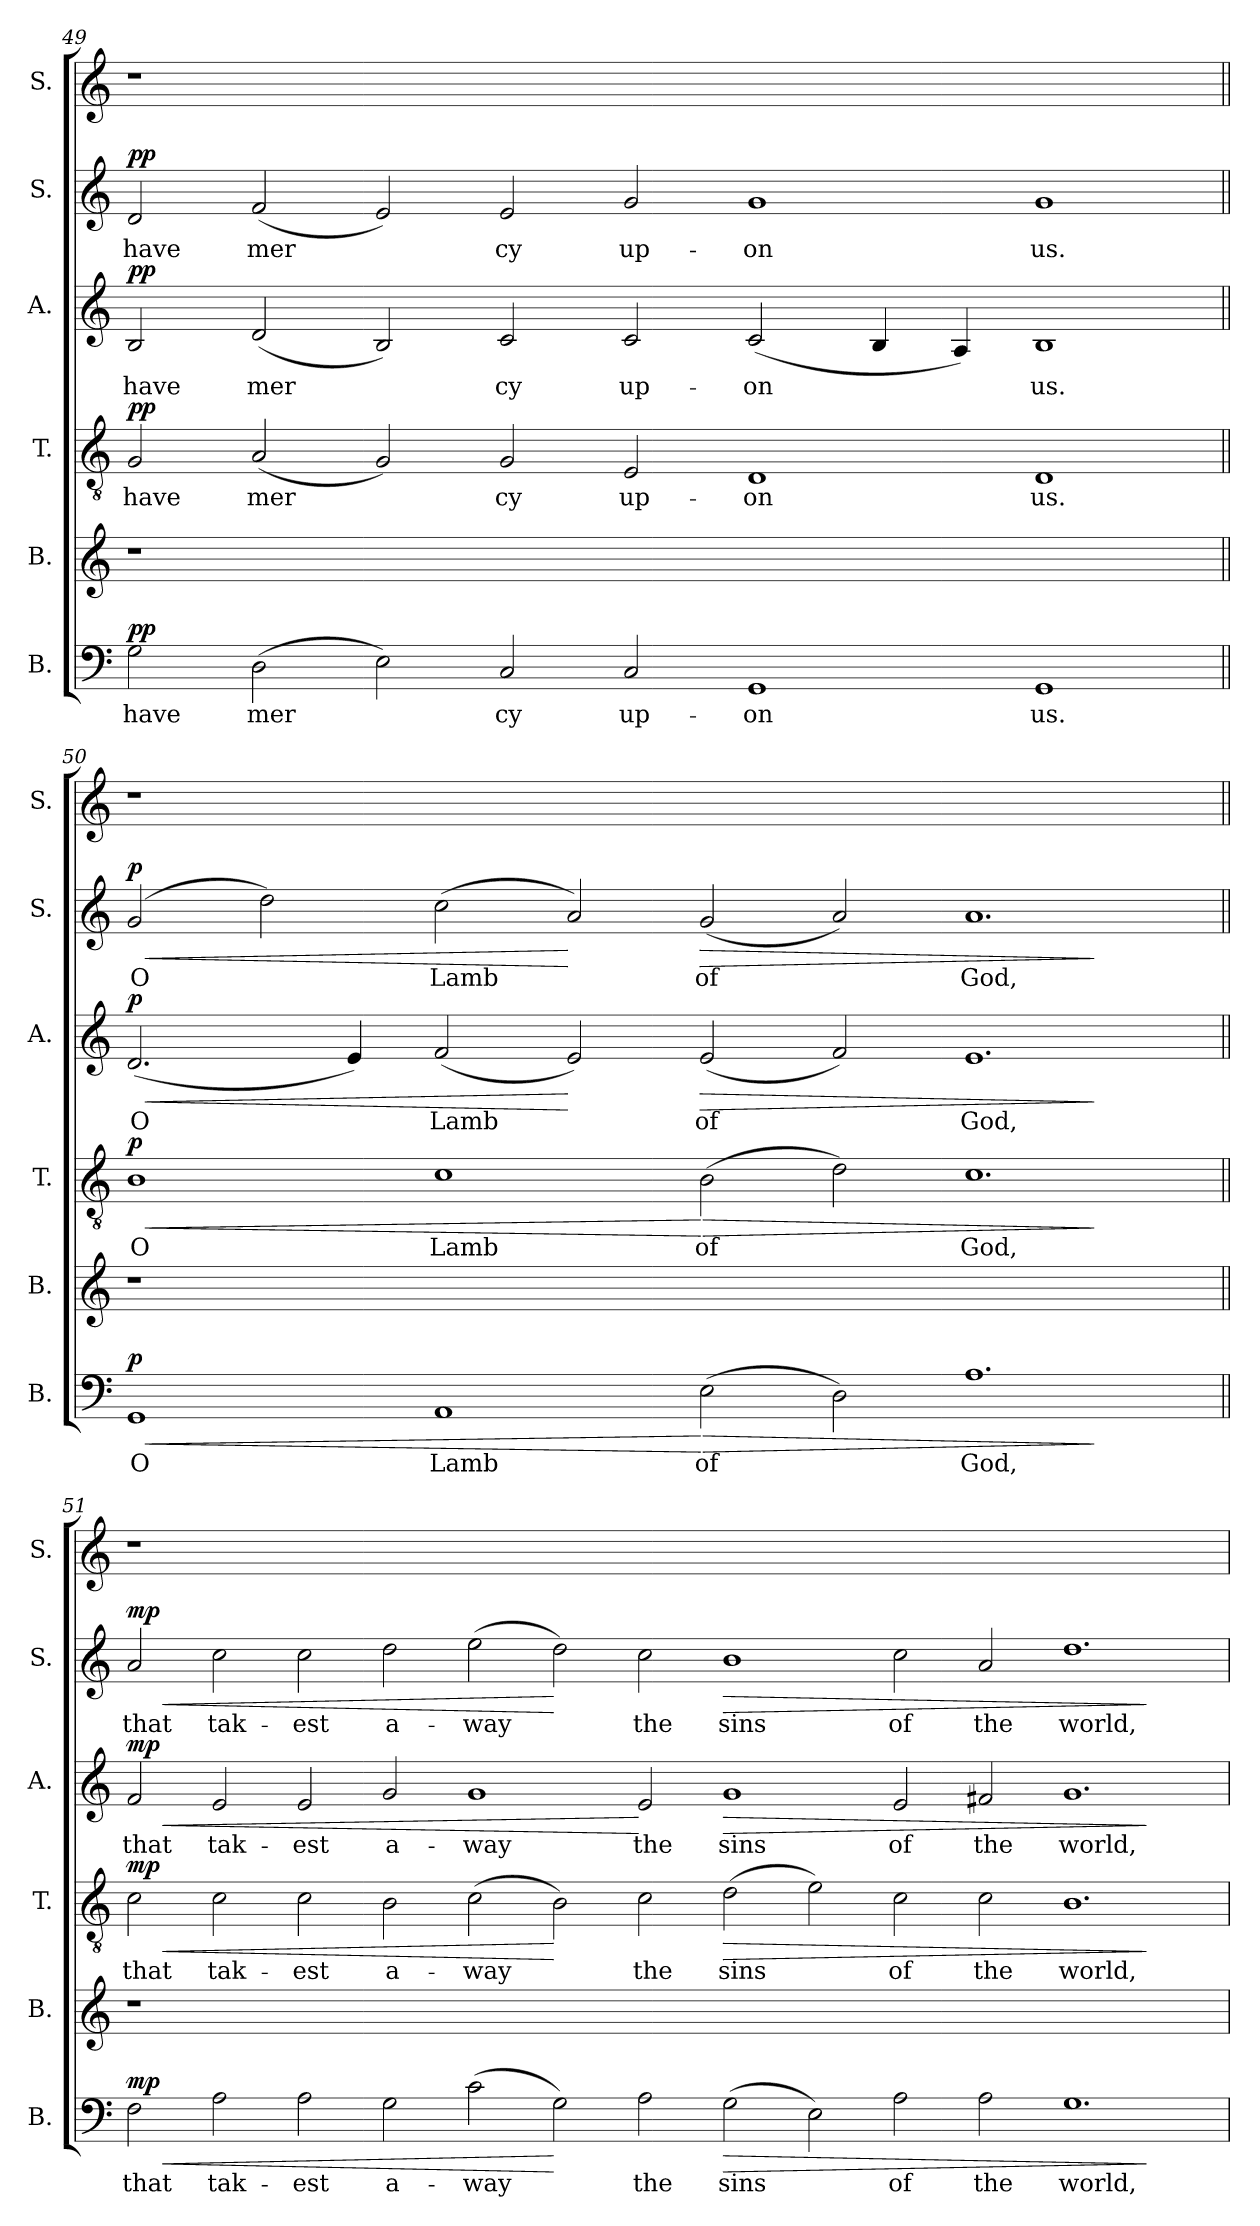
**kern	**text	**dynam	**kern	**kern	**text	**dynam	**kern	**text	**dynam	**kern	**text	**dynam	**kern
*part6	*part6	*part6	*part5	*part4	*part4	*part4	*part3	*part3	*part3	*part2	*part2	*part2	*part1
*staff6	*staff6	*staff6	*staff5	*staff4	*staff4	*staff4	*staff3	*staff3	*staff3	*staff2	*staff2	*staff2	*staff1
*I"B.	*	*	*I"B.	*I"T.	*	*	*I"A.	*	*	*I"S.	*	*	*I"S.
*I'B.	*	*	*I'B.	*I'T.	*	*	*I'A.	*	*	*I'S.	*	*	*I'S.
!!LO:PB:g=z
*clefF4	*	*	*clefG2	*clefGv2	*	*	*clefG2	*	*	*clefG2	*	*	*clefG2
*k[]	*	*	*k[]	*k[]	*	*	*k[]	*	*	*k[]	*	*	*k[]
=49	=49	=49	=49	=49	=49	=49	=49	=49	=49	=49	=49	=49	=49
!	!LO:LY:b	!LO:DY:b	!	!	!LO:LY:b	!LO:DY:b	!	!LO:LY:b	!LO:DY:b	!	!LO:LY:b	!LO:DY:b	!
2G\	have	pp	1r	2G/	have	pp	2B/	have	pp	2d/	have	pp	1r
!	!LO:LY:b	!	!	!	!LO:LY:b	!	!	!LO:LY:b	!	!	!LO:LY:b	!	!
(>2D\	mer	.	.	(<2A/	mer	.	(<2d/	mer	.	(<2f/	mer	.	.
2E\)	.	.	2%7ryy	2G/)	.	.	2B/)	.	.	2e/)	.	.	2%7ryy
!	!LO:LY:b	!	!	!	!LO:LY:b	!	!	!LO:LY:b	!	!	!LO:LY:b	!	!
2C/	cy	.	.	2G/	cy	.	2c/	cy	.	2e/	cy	.	.
!	!LO:LY:b	!	!	!	!LO:LY:b	!	!	!LO:LY:b	!	!	!LO:LY:b	!	!
2C/	up-	.	.	2E/	up-	.	2c/	up-	.	2g/	up-	.	.
!	!LO:LY:b	!	!	!	!LO:LY:b	!	!	!LO:LY:b	!	!	!LO:LY:b	!	!
1GG	-on	.	.	1D	-on	.	(<2c/	-on	.	1g	-on	.	.
.	.	.	.	.	.	.	4B/	.	.	.	.	.	.
.	.	.	.	.	.	.	4A/)	.	.	.	.	.	.
!	!LO:LY:b	!	!	!	!LO:LY:b	!	!	!LO:LY:b	!	!	!LO:LY:b	!	!
1GG	us.	.	.	1D	us.	.	1B	us.	.	1g	us.	.	.
=50||	=50||	=50||	=50||	=50||	=50||	=50||	=50||	=50||	=50||	=50||	=50||	=50||	=50||
!	!LO:LY:b	!LO:HP:b	!	!	!LO:LY:b	!LO:HP:b	!	!LO:LY:b	!LO:HP:b	!	!LO:LY:b	!LO:HP:b	!
!	!	!LO:DY:n=1:b	!	!	!	!LO:DY:n=1:b	!	!	!LO:DY:n=1:b	!	!	!LO:DY:n=1:b	!
1GG	O	< p	1r	1B	O	< p	(<2.d/	O	< p	(<2g/	O	< p	1r
.	.	.	.	.	.	.	.	.	.	2dd\)	.	.	.
.	.	.	.	.	.	.	4e/)	.	.	.	.	.	.
!	!LO:LY:b	!	!	!	!LO:LY:b	!	!	!LO:LY:b	!	!	!LO:LY:b	!	!
1AA	Lamb	.	2%7ryy	1c	Lamb	.	(<2f/	Lamb	.	(<2cc\	Lamb	.	2%7ryy
.	.	.	.	.	.	.	2e/)	.	[	2a/)	.	[	.
!	!LO:LY:b	!LO:HP:n=1:b	!	!	!LO:LY:b	!LO:HP:n=1:b	!	!LO:LY:b	!LO:HP:b	!	!LO:LY:b	!LO:HP:b	!
(>2E\	of	[ >	.	(>2B\	of	[ >	(<2e/	of	>	(<2g/	of	>	.
2D\)	.	.	.	2d\)	.	.	2f/)	.	.	2a/)	.	.	.
!	!LO:LY:b	!	!	!	!LO:LY:b	!	!	!LO:LY:b	!	!	!LO:LY:b	!	!
1.A	God,	.	.	1.c	God,	.	1.e	God,	.	1.a	God,	.	.
.	.	]	.	.	.	]	.	.	]	.	.	]	.
!!LO:PB:g=z
=51||	=51||	=51||	=51||	=51||	=51||	=51||	=51||	=51||	=51||	=51||	=51||	=51||	=51||
!	!LO:LY:b	!LO:HP:b	!	!	!LO:LY:b	!LO:HP:b	!	!LO:LY:b	!LO:HP:b	!	!LO:LY:b	!LO:HP:b	!
!	!	!LO:DY:n=1:b	!	!	!	!LO:DY:n=1:b	!	!	!LO:DY:n=1:b	!	!	!LO:DY:n=1:b	!
2F\	that	< mp	1r	2c\	that	< mp	2f/	that	< mp	2a/	that	< mp	1r
!	!LO:LY:b	!	!	!	!LO:LY:b	!	!	!LO:LY:b	!	!	!LO:LY:b	!	!
2A\	tak-	.	.	2c\	tak-	.	2e/	tak-	.	2cc\	tak-	.	.
!	!LO:LY:b	!	!	!	!LO:LY:b	!	!	!LO:LY:b	!	!	!LO:LY:b	!	!
2A\	-est	.	00.ryy	2c\	-est	.	2e/	-est	.	2cc\	-est	.	00.ryy
!	!LO:LY:b	!	!	!	!LO:LY:b	!	!	!LO:LY:b	!	!	!LO:LY:b	!	!
2G\	a-	.	.	2B\	a-	.	2g/	a-	.	2dd\	a-	.	.
!	!LO:LY:b	!	!	!	!LO:LY:b	!	!	!LO:LY:b	!	!	!LO:LY:b	!	!
(>2c\	-way	.	.	(>2c\	-way	.	1g	-way	.	(>2ee\	-way	.	.
2G\)	.	[	.	2B\)	.	[	.	.	.	2dd\)	.	[	.
!	!LO:LY:b	!	!	!	!LO:LY:b	!	!	!LO:LY:b	!	!	!LO:LY:b	!	!
2A\	the	.	.	2c\	the	.	2e/	the	[	2cc\	the	.	.
!	!LO:LY:b	!LO:HP:b	!	!	!LO:LY:b	!LO:HP:b	!	!LO:LY:b	!LO:HP:b	!	!LO:LY:b	!LO:HP:b	!
(>2G\	sins	>	.	(>2d\	sins	>	1g	sins	>	1b	sins	>	.
2E\)	.	.	.	2e\)	.	.	.	.	.	.	.	.	.
!	!LO:LY:b	!	!	!	!LO:LY:b	!	!	!LO:LY:b	!	!	!LO:LY:b	!	!
2A\	of	.	.	2c\	of	.	2e/	of	.	2cc\	of	.	.
!	!LO:LY:b	!	!	!	!LO:LY:b	!	!	!LO:LY:b	!	!	!LO:LY:b	!	!
2A\	the	.	.	2c\	the	.	2f#X/	the	.	2a/	the	.	.
!	!LO:LY:b	!	!	!	!LO:LY:b	!	!	!LO:LY:b	!	!	!LO:LY:b	!	!
1.G	world,	.	.	1.B	world,	.	1.g	world,	.	1.dd	world,	.	.
.	.	]	.	.	.	]	.	.	]	.	.	]	.
=	=	=	=	=	=	=	=	=	=	=	=	=	=
*-	*-	*-	*-	*-	*-	*-	*-	*-	*-	*-	*-	*-	*-
